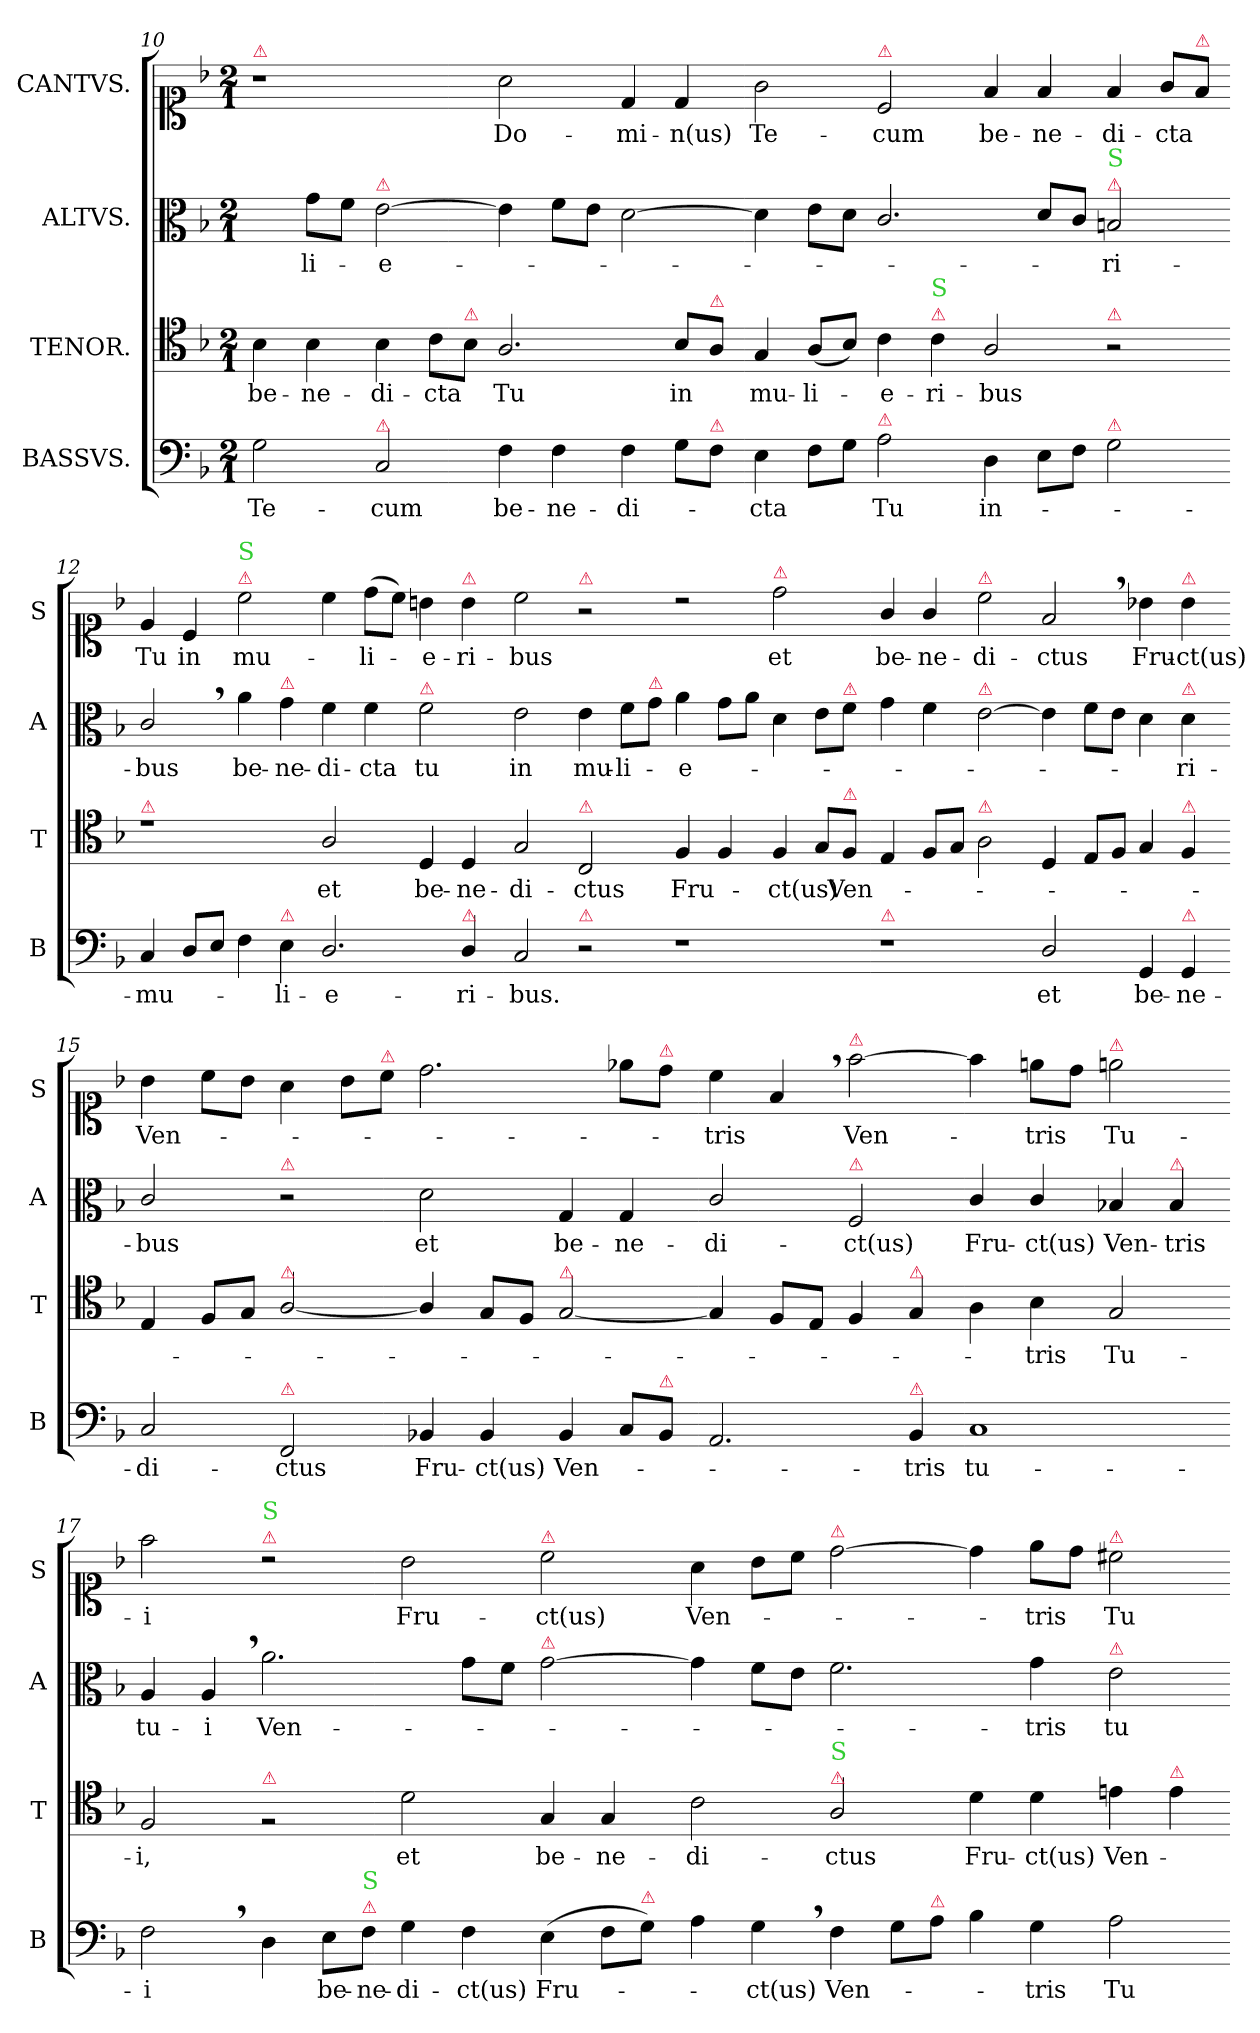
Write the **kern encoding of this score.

**kern	**text	**kern	**text	**kern	**text	**kern	**text
*part4	*part4	*part3	*part3	*part2	*part2	*part1	*part1
*staff4	*staff4	*staff3	*staff3	*staff2	*staff2	*staff1	*staff1
*I"BASSVS.	*	*I"TENOR.	*	*I"ALTVS.	*	*I"CANTVS.	*
*I'B	*	*I'T	*	*I'A	*	*I'S	*
*clefF4	*	*clefC4	*	*clefC3	*	*clefC1	*
*k[b-]	*	*k[b-]	*	*k[b-]	*	*k[b-]	*
*M2/1	*	*M2/1	*	*M2/1	*	*M2/1	*
=10	=10	=10	=10	=10	=10	=10	=10
!	!	!	!	!	!	!LO:TX:a:color=crimson:t=⚠	!
2G\	Te-	4B-\	be-	4ryy	.	1r	.
.	.	4B-\	-ne-	8g\L	-li-	.	.
.	.	.	.	8f\J	.	.	.
!	!	!	!	!LO:TX:a:color=crimson:t=⚠	!	!	!
!LO:TX:a:color=crimson:t=⚠	!	!	!	!	!	!	!
2C/	-cum	4B-\	-di-	[2e\	-e-	.	.
.	.	8c\L	-cta	.	.	.	.
!	!	!LO:TX:a:color=crimson:t=⚠	!	!	!	!	!
.	.	8B-\J	.	.	.	.	.
4F\	be-	2.A/	Tu	4e!\]	.	2a\	Do-
4F\	-ne-	.	.	8f\L	.	.	.
.	.	.	.	8e\J	.	.	.
4F\	-di-	.	.	[2d\	.	4d/	-mi-
8G\L	.	8B-/L	in	.	.	4d/	-n(us)
!	!	!LO:TX:a:color=crimson:t=⚠	!	!	!	!	!
!LO:TX:a:color=crimson:t=⚠	!	!	!	!	!	!	!
8F\J	.	8A/J	.	.	.	.	.
=11-	=11-	=11-	=11-	=11-	=11-	=11-	=11-
4E\	-cta	4G/	mu-	4d\]	.	2g\	Te-
8F\L	.	(<8A/L	-li-	8e\L	.	.	.
8G\J	.	8B-/J)	.	8d\J	.	.	.
!	!	!	!	!	!	!LO:TX:a:color=crimson:t=⚠	!
!LO:TX:a:color=crimson:t=⚠	!	!	!	!	!	!	!
2A\	Tu	4c\	-e-	2.c/	.	2c/	-cum
!	!	!LO:TX:a:color=crimson:t=⚠	!	!	!	!	!
!	!	!LO:TX:a:color=limegreen:t=S	!	!	!	!	!
.	.	4c\	-ri-	.	.	.	.
4D\	in-	2A/	-bus	.	.	4f/	be-
8E\L	.	.	.	8d/L	.	4f/	-ne-
8F\J	.	.	.	8c/J	.	.	.
!	!	!	!	!LO:TX:a:color=crimson:t=⚠	!	!	!
!	!	!	!	!LO:TX:a:color=limegreen:t=S	!	!	!
!	!	!LO:TX:a:color=crimson:t=⚠	!	!	!	!	!
!LO:TX:a:color=crimson:t=⚠	!	!	!	!	!	!	!
2G\	.	2r	.	2Bn/	-ri-	4f/	-di-
.	.	.	.	.	.	8g/L	-cta
!	!	!	!	!	!	!LO:TX:a:color=crimson:t=⚠	!
.	.	.	.	.	.	8f/J	.
=12-	=12-	=12-	=12-	=12-	=12-	=12-	=12-
!	!	!LO:TX:a:color=crimson:t=⚠	!	!	!	!	!
4C/	-mu-	1re	.	2c,/	-bus	4e/	Tu
8D/L	.	.	.	.	.	4c/	in
8E/J	.	.	.	.	.	.	.
!	!	!	!	!	!	!LO:TX:a:color=crimson:t=⚠	!
!	!	!	!	!	!	!LO:TX:a:color=limegreen:t=S	!
4F\	.	.	.	4a\	be-	2cc\	mu-
!	!	!	!	!LO:TX:a:color=crimson:t=⚠	!	!	!
!LO:TX:a:color=crimson:t=⚠	!	!	!	!	!	!	!
4E\	-li-	.	.	4g\	-ne-	.	.
2.D/	-e-	2A/	et	4f\	-di-	4cc\	.
.	.	.	.	4f\	-cta	(>8dd\L	-li-
.	.	.	.	.	.	8cc\J)	.
!	!	!	!	!LO:TX:a:color=crimson:t=⚠	!	!	!
.	.	4D/	be-	2f\	tu	4bn\	-e-
!	!	!	!	!	!	!LO:TX:a:color=crimson:t=⚠	!
!LO:TX:a:color=crimson:t=⚠	!	!	!	!	!	!	!
4D/	-ri-	4D/	-ne-	.	.	4b\	-ri-
=13-	=13-	=13-	=13-	=13-	=13-	=13-	=13-
2C/	-bus.	2G/	-di-	2e\	in	2cc\	-bus
!	!	!	!	!	!	!LO:TX:a:color=crimson:t=⚠	!
!	!	!LO:TX:a:color=crimson:t=⚠	!	!	!	!	!
!LO:TX:a:color=crimson:t=⚠	!	!	!	!	!	!	!
2r	.	2C/	-ctus	4e\	mu-	2r	.
.	.	.	.	8f\L	-li-	.	.
!	!	!	!	!LO:TX:a:color=crimson:t=⚠	!	!	!
.	.	.	.	8g\J	.	.	.
1r	.	4F/	Fru-	4a\	-e-	2rb	.
.	.	4F/	.	8g\L	.	.	.
.	.	.	.	8a\J	.	.	.
!	!	!	!	!	!	!LO:TX:a:color=crimson:t=⚠	!
.	.	4F/	-ct(us)	4d\	.	2dd\	et
.	.	8G/L	.	8e\L	.	.	.
!	!	!	!	!LO:TX:a:color=crimson:t=⚠	!	!	!
!	!	!LO:TX:a:color=crimson:t=⚠	!	!	!	!	!
.	.	8F/J	Ven-	8f\J	.	.	.
=14-	=14-	=14-	=14-	=14-	=14-	=14-	=14-
!LO:TX:a:color=crimson:t=⚠	!	!	!	!	!	!	!
1r	.	4E/	.	4g\	.	4g/	be-
.	.	8F/L	.	4f\	.	4g/	-ne-
.	.	8G/J	.	.	.	.	.
!	!	!	!	!	!	!LO:TX:a:color=crimson:t=⚠	!
!	!	!	!	!LO:TX:a:color=crimson:t=⚠	!	!	!
!	!	!LO:TX:a:color=crimson:t=⚠	!	!	!	!	!
.	.	2A\	.	[2e\	.	2cc\	-di-
2D/	et	4D/	.	4e\]	.	2f,/	-ctus
.	.	8E/L	.	8f\L	.	.	.
.	.	8F/J	.	8e\J	.	.	.
4GG/	be-	4G/	.	4d\	.	4b-X\	Fru-
!	!	!	!	!	!	!LO:TX:a:color=crimson:t=⚠	!
!	!	!	!	!LO:TX:a:color=crimson:t=⚠	!	!	!
!	!	!LO:TX:a:color=crimson:t=⚠	!	!	!	!	!
!LO:TX:a:color=crimson:t=⚠	!	!	!	!	!	!	!
4GG/	-ne-	4F/	.	4d\	-ri-	4b-\	-ct(us)
=15-	=15-	=15-	=15-	=15-	=15-	=15-	=15-
2C/	-di-	4E/	.	2c/	-bus	4b-\	Ven-
.	.	8F/L	.	.	.	8cc\L	.
.	.	8G/J	.	.	.	8b-\J	.
!	!	!	!	!LO:TX:a:color=crimson:t=⚠	!	!	!
!	!	!LO:TX:a:color=crimson:t=⚠	!	!	!	!	!
!LO:TX:a:color=crimson:t=⚠	!	!	!	!	!	!	!
2FF/	-ctus	[2A/	.	2r	.	4a\	.
.	.	.	.	.	.	8b-\L	.
!	!	!	!	!	!	!LO:TX:a:color=crimson:t=⚠	!
.	.	.	.	.	.	8cc\J	.
4BB-X/	Fru-	4A/]	.	2d\	et	2.dd\	.
4BB-/	-ct(us)	8G/L	.	.	.	.	.
.	.	8F/J	.	.	.	.	.
!	!	!LO:TX:a:color=crimson:t=⚠	!	!	!	!	!
4BB-/	Ven-	[2G/	.	4G/	be-	.	.
8C/L	.	.	.	4G/	-ne-	8ee-X\L	.
!	!	!	!	!	!	!LO:TX:a:color=crimson:t=⚠	!
!LO:TX:a:color=crimson:t=⚠	!	!	!	!	!	!	!
8BB-/J	.	.	.	.	.	8dd\J	.
=16-	=16-	=16-	=16-	=16-	=16-	=16-	=16-
2.AA/	.	4G/]	.	2c/	-di-	4cc\	tris
.	.	8F/L	.	.	.	4f,/	.
.	.	8E/J	.	.	.	.	.
!	!	!	!	!	!	!LO:TX:a:color=crimson:t=⚠	!
!	!	!	!	!LO:TX:a:color=crimson:t=⚠	!	!	!
.	.	4F/	.	2F/	-ct(us)	[2ff\	Ven-
!	!	!LO:TX:a:color=crimson:t=⚠	!	!	!	!	!
!LO:TX:a:color=crimson:t=⚠	!	!	!	!	!	!	!
4BB-/	-tris	4G/	.	.	.	.	.
1C	tu-	4A\	.	4c/	Fru-	4ff\]	.
.	.	4B-\	-tris	4c/	-ct(us)	8een\L	-tris
.	.	.	.	.	.	8dd\J	.
!	!	!	!	!	!	!LO:TX:a:color=crimson:t=⚠	!
.	.	2G/	Tu-	4B-X/	Ven-	2een\	Tu-
!	!	!	!	!LO:TX:a:color=crimson:t=⚠	!	!	!
.	.	.	.	4B-/	-tris	.	.
=17-	=17-	=17-	=17-	=17-	=17-	=17-	=17-
2F,\	-i	2F/	-i,	4A/	tu-	2ff\	-i
.	.	.	.	4A,/	-i	.	.
!	!	!	!	!	!	!LO:TX:a:color=crimson:t=⚠	!
!	!	!	!	!	!	!LO:TX:a:color=limegreen:t=S	!
!	!	!LO:TX:a:color=crimson:t=⚠	!	!	!	!	!
4D\	.	2rF	.	2.a\	Ven-	2rb	.
8E\L	be-	.	.	.	.	.	.
!LO:TX:a:color=crimson:t=⚠	!	!	!	!	!	!	!
!LO:TX:a:color=limegreen:t=S	!	!	!	!	!	!	!
8F\J	-ne-	.	.	.	.	.	.
4G\	-di-	2d\	et	.	.	2b-\	Fru-
4F\	-ct(us)	.	.	8g\L	.	.	.
.	.	.	.	8f\J	.	.	.
!	!	!	!	!	!	!LO:TX:a:color=crimson:t=⚠	!
!	!	!	!	!LO:TX:a:color=crimson:t=⚠	!	!	!
(>4E\	Fru-	4G/	be-	[2g\	.	2cc\	-ct(us)
8F\L	.	4G/	-ne-	.	.	.	.
!LO:TX:a:color=crimson:t=⚠	!	!	!	!	!	!	!
8G\J)	.	.	.	.	.	.	.
=18-	=18-	=18-	=18-	=18-	=18-	=18-	=18-
4A\	.	2c\	-di-	4g!\]	.	4a\	Ven-
4G,\	-ct(us)	.	.	8f\L	.	8b-\L	.
.	.	.	.	8e\J	.	8cc\J	.
!	!	!	!	!	!	!LO:TX:a:color=crimson:t=⚠	!
!	!	!LO:TX:a:color=crimson:t=⚠	!	!	!	!	!
!	!	!LO:TX:a:color=limegreen:t=S	!	!	!	!	!
4F\	Ven-	2A/	-ctus	2.f\	.	[2dd\	.
8G\L	.	.	.	.	.	.	.
!LO:TX:a:color=crimson:t=⚠	!	!	!	!	!	!	!
8A\J	.	.	.	.	.	.	.
4B-\	.	4d\	Fru-	.	.	4dd\]	.
4G\	-tris	4d\	-ct(us)	4g\	-tris	8ee\L	-tris
.	.	.	.	.	.	8dd\J	.
!	!	!	!	!	!	!LO:TX:a:color=crimson:t=⚠	!
!	!	!	!	!LO:TX:a:color=crimson:t=⚠	!	!	!
2A\	Tu-	4en\	Ven-	2e\	tu-	2cc#X\	Tu-
!	!	!LO:TX:a:color=crimson:t=⚠	!	!	!	!	!
.	.	4e\	.	.	.	.	.
=-	=-	=-	=-	=-	=-	=-	=-
*-	*-	*-	*-	*-	*-	*-	*-
